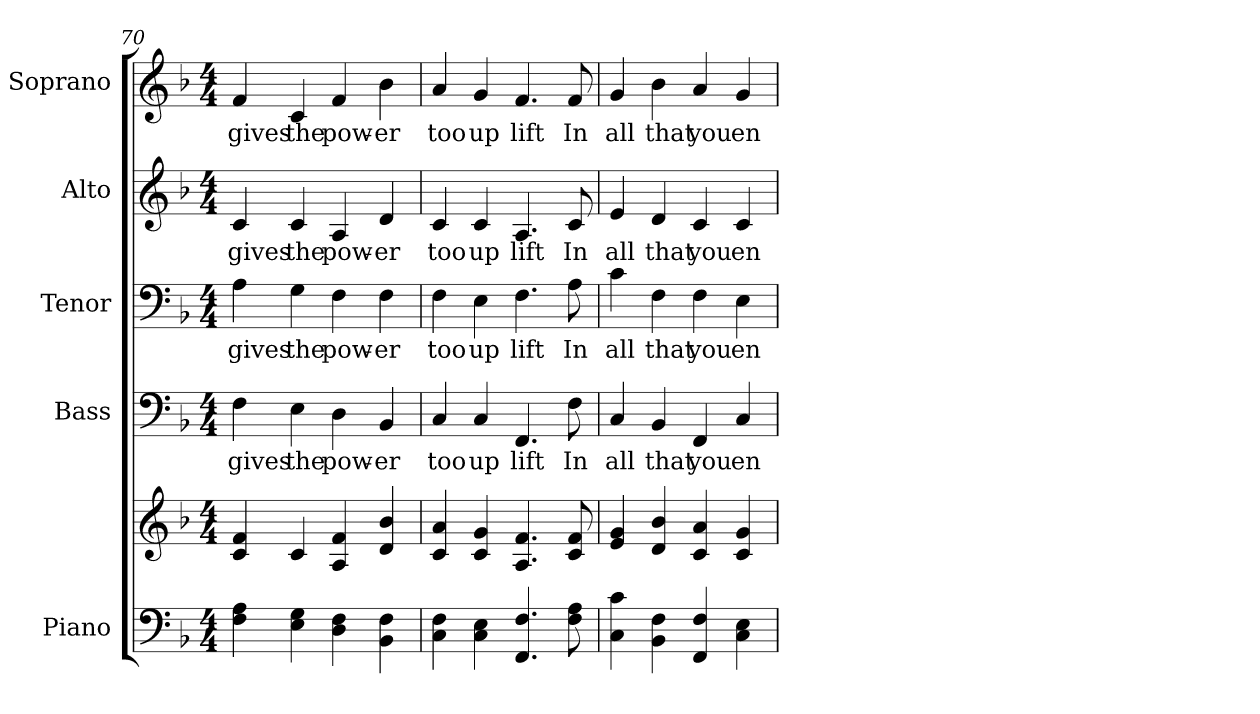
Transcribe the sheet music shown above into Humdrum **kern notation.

**kern	**kern	**kern	**text	**kern	**text	**kern	**text	**kern	**text
*part5	*part5	*part4	*part4	*part3	*part3	*part2	*part2	*part1	*part1
*staff6	*staff5	*staff4	*staff4	*staff3	*staff3	*staff2	*staff2	*staff1	*staff1
*I"Piano	*	*I"Bass	*	*I"Tenor	*	*I"Alto	*	*I"Soprano	*
*I'Pno.	*	*I'B.	*	*I'T.	*	*I'A.	*	*I'S.	*
!!LO:PB:g=z
*clefF4	*clefG2	*clefF4	*	*clefF4	*	*clefG2	*	*clefG2	*
*k[b-]	*k[b-]	*k[b-]	*	*k[b-]	*	*k[b-]	*	*k[b-]	*
*F:	*F:	*F:	*	*F:	*	*F:	*	*F:	*
*M4/4	*M4/4	*M4/4	*	*M4/4	*	*M4/4	*	*M4/4	*
=70	=70	=70	=70	=70	=70	=70	=70	=70	=70
!	!	!	!LO:LY:b:color=#000000	!	!	!	!	!	!
!	!	!	!	!	!LO:LY:b:color=#000000	!	!	!	!
!	!	!	!	!	!	!	!LO:LY:b:color=#000000	!	!
!	!	!	!	!	!	!	!	!	!LO:LY:b:color=#000000
4Fi\ 4Ai	4ci/ 4fi	4Fi\	gives	4Ai\	gives	4ci/	gives	4fi/	gives
!	!	!	!LO:LY:b:color=#000000	!	!	!	!	!	!
!	!	!	!	!	!LO:LY:b:color=#000000	!	!	!	!
!	!	!	!	!	!	!	!LO:LY:b:color=#000000	!	!
!	!	!	!	!	!	!	!	!	!LO:LY:b:color=#000000
4Ei\ 4Gi	4ci/	4Ei\	the	4Gi\	the	4ci/	the	4ci/	the
!	!	!	!LO:LY:b:color=#000000	!	!	!	!	!	!
!	!	!	!	!	!LO:LY:b:color=#000000	!	!	!	!
!	!	!	!	!	!	!	!LO:LY:b:color=#000000	!	!
!	!	!	!	!	!	!	!	!	!LO:LY:b:color=#000000
4Di\ 4Fi	4Ai/ 4fi	4Di\	pow-	4Fi\	pow-	4Ai/	pow-	4fi/	pow-
!	!	!	!LO:LY:b:color=#000000	!	!	!	!	!	!
!	!	!	!	!	!LO:LY:b:color=#000000	!	!	!	!
!	!	!	!	!	!	!	!LO:LY:b:color=#000000	!	!
!	!	!	!	!	!	!	!	!	!LO:LY:b:color=#000000
4BB-i\ 4Fi	4di/ 4b-i	4BB-i/	-er	4Fi\	-er	4di/	-er	4b-i\	-er
=71	=71	=71	=71	=71	=71	=71	=71	=71	=71
!	!	!	!LO:LY:b:color=#000000	!	!	!	!	!	!
!	!	!	!	!	!LO:LY:b:color=#000000	!	!	!	!
!	!	!	!	!	!	!	!LO:LY:b:color=#000000	!	!
!	!	!	!	!	!	!	!	!	!LO:LY:b:color=#000000
4Ci\ 4Fi	4ci/ 4ai	4Ci/	too	4Fi\	too	4ci/	too	4ai/	too
!	!	!	!LO:LY:b:color=#000000	!	!	!	!	!	!
!	!	!	!	!	!LO:LY:b:color=#000000	!	!	!	!
!	!	!	!	!	!	!	!LO:LY:b:color=#000000	!	!
!	!	!	!	!	!	!	!	!	!LO:LY:b:color=#000000
4Ci\ 4Ei	4ci/ 4gi	4Ci/	up	4Ei\	up	4ci/	up	4gi/	up
!	!	!	!LO:LY:b:color=#000000	!	!	!	!	!	!
!	!	!	!	!	!LO:LY:b:color=#000000	!	!	!	!
!	!	!	!	!	!	!	!LO:LY:b:color=#000000	!	!
!	!	!	!	!	!	!	!	!	!LO:LY:b:color=#000000
4.FFi/ 4.Fi	4.Ai/ 4.fi	4.FFi/	lift	4.Fi\	lift	4.Ai/	lift	4.fi/	lift
!	!	!	!LO:LY:b:color=#000000	!	!	!	!	!	!
!	!	!	!	!	!LO:LY:b:color=#000000	!	!	!	!
!	!	!	!	!	!	!	!LO:LY:b:color=#000000	!	!
!	!	!	!	!	!	!	!	!	!LO:LY:b:color=#000000
8Fi\ 8Ai	8ci/ 8fi	8Fi\	In	8Ai\	In	8ci/	In	8fi/	In
!!LO:PB:g=z
=72	=72	=72	=72	=72	=72	=72	=72	=72	=72
!	!	!	!LO:LY:b:color=#000000	!	!	!	!	!	!
!	!	!	!	!	!LO:LY:b:color=#000000	!	!	!	!
!	!	!	!	!	!	!	!LO:LY:b:color=#000000	!	!
!	!	!	!	!	!	!	!	!	!LO:LY:b:color=#000000
4Ci\ 4ci	4ei/ 4gi	4Ci/	all	4ci\	all	4ei/	all	4gi/	all
!	!	!	!LO:LY:b:color=#000000	!	!	!	!	!	!
!	!	!	!	!	!LO:LY:b:color=#000000	!	!	!	!
!	!	!	!	!	!	!	!LO:LY:b:color=#000000	!	!
!	!	!	!	!	!	!	!	!	!LO:LY:b:color=#000000
4BB-i\ 4Fi	4di/ 4b-i	4BB-i/	that	4Fi\	that	4di/	that	4b-i\	that
!	!	!	!LO:LY:b:color=#000000	!	!	!	!	!	!
!	!	!	!	!	!LO:LY:b:color=#000000	!	!	!	!
!	!	!	!	!	!	!	!LO:LY:b:color=#000000	!	!
!	!	!	!	!	!	!	!	!	!LO:LY:b:color=#000000
4FFi/ 4Fi	4ci/ 4ai	4FFi/	you	4Fi\	you	4ci/	you	4ai/	you
!	!	!	!LO:LY:b:color=#000000	!	!	!	!	!	!
!	!	!	!	!	!LO:LY:b:color=#000000	!	!	!	!
!	!	!	!	!	!	!	!LO:LY:b:color=#000000	!	!
!	!	!	!	!	!	!	!	!	!LO:LY:b:color=#000000
4Ci\ 4Ei	4ci/ 4gi	4Ci/	en	4Ei\	en	4ci/	en	4gi/	en
=	=	=	=	=	=	=	=	=	=
*-	*-	*-	*-	*-	*-	*-	*-	*-	*-
